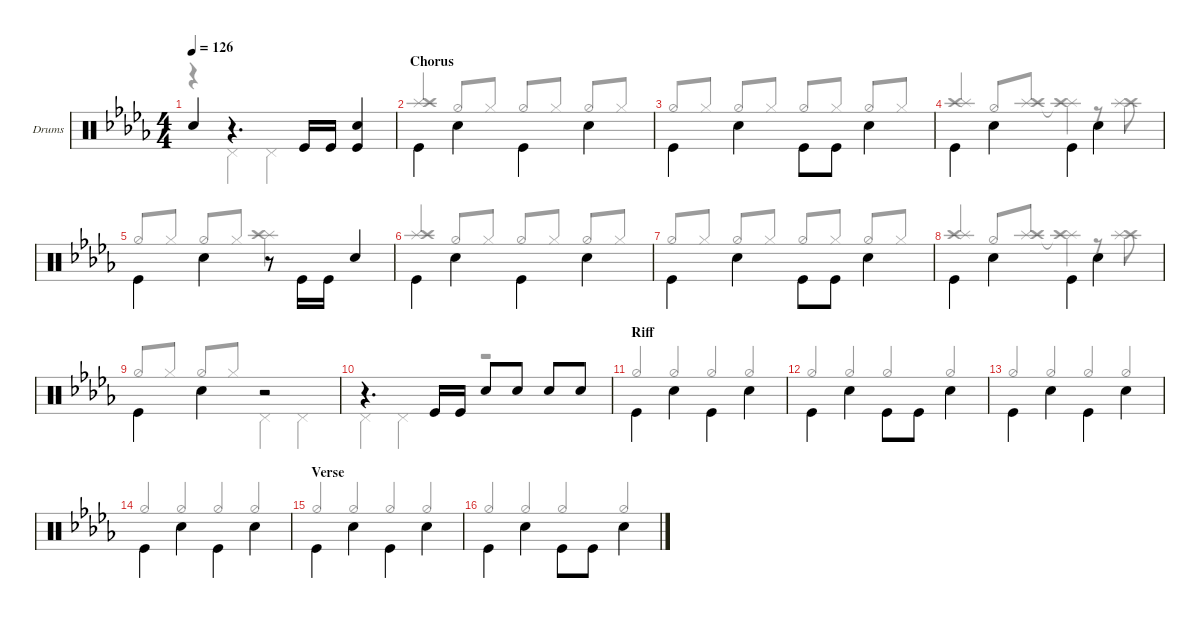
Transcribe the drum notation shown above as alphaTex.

\hideDynamics
\bracketExtendMode groupsimilarinstruments
\firstSystemTrackNameOrientation horizontal
\otherSystemsTrackNameOrientation horizontal
\track ("Drumkit" "Drums") {instrument percussion}
\staff {score}
\articulation defaults
\voice
\ts (4 4)
\tempo 126
\clef neutral
\scale
0.25
\ks db "Snare (hit) 2".4{dy mf}
r.4{d} "Kick (hit)".16 "Kick (hit)".16 ("Kick (hit)" "Snare (hit) 2").4 |
\section ("" "Chorus")
\scale
0.25 "Kick (hit)".4{beam invert} "Snare (hit) 2".4{beam invert} "Kick (hit)".4{beam invert} "Snare (hit) 2".4{beam invert} |
\scale
0.25 "Kick (hit)".4{beam invert} "Snare (hit) 2".4{beam invert} "Kick (hit)".8{beam invert} "Kick (hit)".8 "Snare (hit) 2".4{beam invert} |
\scale
0.25 "Kick (hit)".4{beam invert} "Snare (hit) 2".4{beam invert} "Kick (hit)".4{beam invert} "Snare (hit) 2".4{beam invert} |
\scale
0.25 "Kick (hit)".4{beam invert} "Snare (hit) 2".4{beam invert} r.8{beam invert} "Kick (hit)".16{beam invert} "Kick (hit)".16{beam invert} "Snare (hit) 2".4 |
\scale
0.25 "Kick (hit)".4{beam invert} "Snare (hit) 2".4{beam invert} "Kick (hit)".4{beam invert} "Snare (hit) 2".4{beam invert} |
\scale
0.25 "Kick (hit)".4{beam invert} "Snare (hit) 2".4{beam invert} "Kick (hit)".8{beam invert} "Kick (hit)".8 "Snare (hit) 2".4{beam invert} |
\scale
0.25 "Kick (hit)".4{beam invert} "Snare (hit) 2".4{beam invert} "Kick (hit)".4{beam invert} "Snare (hit) 2".4{beam invert} |
\scale
0.25 "Kick (hit)".4{beam invert} "Snare (hit) 2".4{beam invert} r.2 |
\scale
0.5 r.4{d} "Kick (hit)".16 "Kick (hit)".16 "Snare (hit) 2".8 "Snare (hit) 2".8 "Snare (hit) 2".8 "Snare (hit) 2".8 |
\section ("" "Riff")
\scale
0.5 "Kick (hit)".4{beam invert} "Snare (hit) 2".4{beam invert} "Kick (hit)".4{beam invert} "Snare (hit) 2".4{beam invert} |
"Kick (hit)".4{beam invert} "Snare (hit) 2".4{beam invert} "Kick (hit)".8{beam invert} "Kick (hit)".8 "Snare (hit) 2".4{beam invert} |
"Kick (hit)".4{beam invert} "Snare (hit) 2".4{beam invert} "Kick (hit)".4{beam invert} "Snare (hit) 2".4{beam invert} |
"Kick (hit)".4{beam invert} "Snare (hit) 2".4{beam invert} "Kick (hit)".4{beam invert} "Snare (hit) 2".4{beam invert} |
\section ("" "Verse ")
"Kick (hit)".4{beam invert} "Snare (hit) 2".4{beam invert} "Kick (hit)".4{beam invert} "Snare (hit) 2".4{beam invert} |
"Kick (hit)".4{beam invert} "Snare (hit) 2".4{beam invert} "Kick (hit)".8{beam invert} "Kick (hit)".8 "Snare (hit) 2".4{beam invert}
\voice
\clef neutral
\ottava regular
\simile none
\scale
0.25
\ks db
r.4{dy f} "Pedal Hi-Hat (hit)".4{dy mf} "Pedal Hi-Hat (hit)".2 |
\scale
0.25 ("Splash (hit)" "Crash high (hit)").4{dy f beam invert} "Hi-Hat (half)".8{beam invert} "Hi-Hat (closed)".8 "Hi-Hat (half)".8{beam invert} "Hi-Hat (closed)".8 "Hi-Hat (half)".8{beam invert} "Hi-Hat (closed)".8 |
\scale
0.25 "Hi-Hat (half)".8{beam invert} "Hi-Hat (closed)".8 "Hi-Hat (half)".8{beam invert} "Hi-Hat (closed)".8 "Hi-Hat (half)".8{beam invert} "Hi-Hat (closed)".8 "Hi-Hat (half)".8{beam invert} "Hi-Hat (closed)".8 |
\scale
0.25 ("Crash high (hit)" "Splash (hit)").4{beam invert} "Hi-Hat (half)".8{beam invert} ("Splash (hit)" "Crash high (hit)").8{dy mf} ("Splash (hit)"{t} "Crash high (hit)").4 r.8 ("Crash high (hit)" "Splash (hit)").8 |
\scale
0.25 "Hi-Hat (half)".8{dy f beam invert} "Hi-Hat (closed)".8 "Hi-Hat (half)".8{beam invert} "Hi-Hat (closed)".8 ("Splash (hit)" "Crash high (hit)").2 |
\scale
0.25 ("Splash (hit)" "Crash high (hit)").4{beam invert} "Hi-Hat (half)".8{beam invert} "Hi-Hat (closed)".8 "Hi-Hat (half)".8{beam invert} "Hi-Hat (closed)".8 "Hi-Hat (half)".8{beam invert} "Hi-Hat (closed)".8 |
\scale
0.25 "Hi-Hat (half)".8{beam invert} "Hi-Hat (closed)".8 "Hi-Hat (half)".8{beam invert} "Hi-Hat (closed)".8 "Hi-Hat (half)".8{beam invert} "Hi-Hat (closed)".8 "Hi-Hat (half)".8{beam invert} "Hi-Hat (closed)".8 |
\scale
0.25 ("Crash high (hit)" "Splash (hit)").4{beam invert} "Hi-Hat (half)".8{beam invert} ("Splash (hit)" "Crash high (hit)").8{dy mf} ("Splash (hit)"{t} "Crash high (hit)").4 r.8 ("Crash high (hit)" "Splash (hit)").8 |
\scale
0.25 "Hi-Hat (half)".8{dy f beam invert} "Hi-Hat (closed)".8 "Hi-Hat (half)".8{beam invert} "Hi-Hat (closed)".8 "Pedal Hi-Hat (hit)".4{dy mf} "Pedal Hi-Hat (hit)".4 |
\scale
0.5 "Pedal Hi-Hat (hit)".4 "Pedal Hi-Hat (hit)".4 r.2 |
\scale
0.5 "Hi-Hat (half)".4{dy f beam invert} "Hi-Hat (half)".4{beam invert} "Hi-Hat (half)".4{beam invert} "Hi-Hat (half)".4{beam invert} |
"Hi-Hat (half)".4{beam invert} "Hi-Hat (half)".4{beam invert} "Hi-Hat (half)".4{beam invert} "Hi-Hat (half)".4{beam invert} |
"Hi-Hat (half)".4{beam invert} "Hi-Hat (half)".4{beam invert} "Hi-Hat (half)".4{beam invert} "Hi-Hat (half)".4{beam invert} |
"Hi-Hat (half)".4{beam invert} "Hi-Hat (half)".4{beam invert} "Hi-Hat (half)".4{beam invert} "Hi-Hat (half)".4{beam invert} |
"Hi-Hat (half)".4{beam invert} "Hi-Hat (half)".4{beam invert} "Hi-Hat (half)".4{beam invert} "Hi-Hat (half)".4{beam invert} |
"Hi-Hat (half)".4{beam invert} "Hi-Hat (half)".4{beam invert} "Hi-Hat (half)".4{beam invert} "Hi-Hat (half)".4{beam invert}
